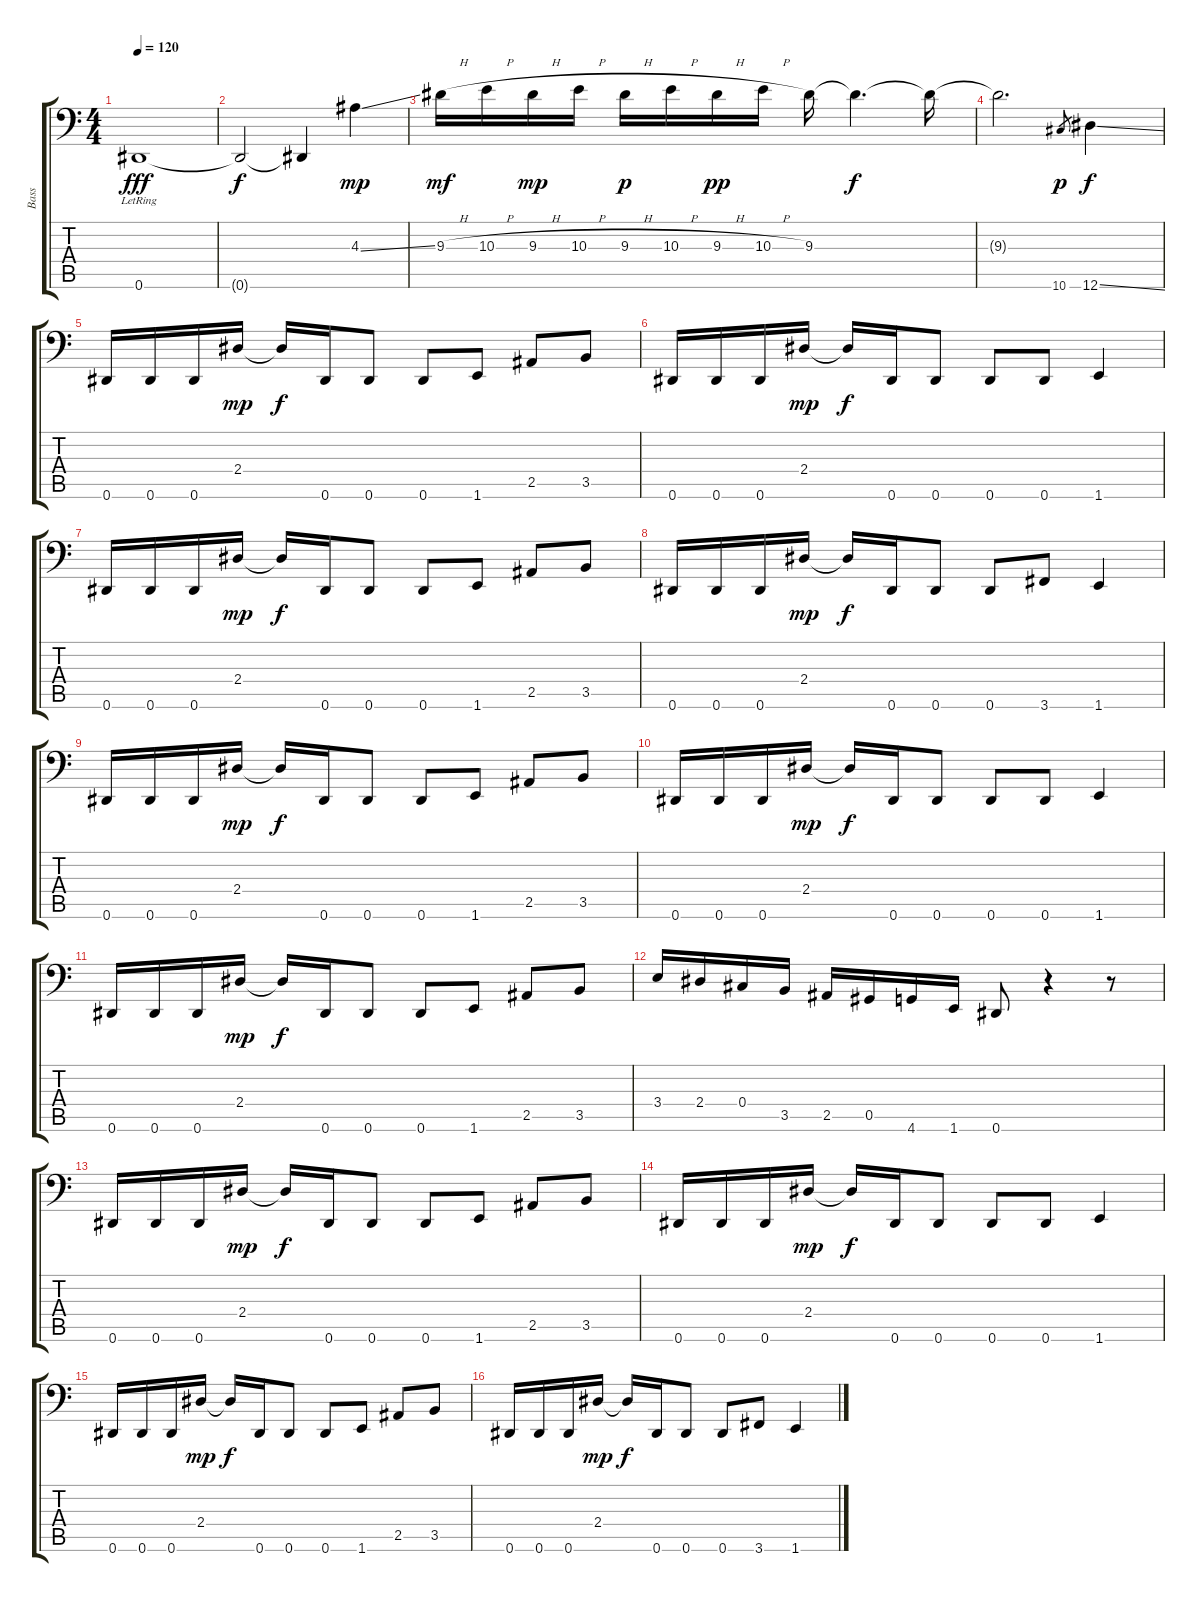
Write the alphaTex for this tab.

\track ("Bass" "Bass") {instrument electricbasspick}
\staff {score tabs}
\tuning (Eb3 Bb2 Gb2 Db2 Ab1 Eb1) {hide}
\ts (4 4)
\tempo 120
\clef f4
\ks c
0.6{lr}.1{dy fff instrument electricbasspick} |
0.6{t}.2{dy f} 0.6{t}.4 4.3{ss}.4{dy mp} |
9.3{h}.16{dy mf} 10.3{h}.16 9.3{h}.16{dy mp} 10.3{h}.16 9.3{h}.16{dy p} 10.3{h}.16 9.3{h}.16{dy pp} 10.3{h}.16 9.3.16 9.3{t}.4{d dy f} 9.3{t}.16 |
9.3{t}.2{d} 10.6.8{gr dy p} 12.6{ss}.4{dy f} |
0.6.16 0.6.16 0.6.16 2.4.16{dy mp} 2.4{t}.16{dy f} 0.6.16 0.6.8 0.6.8 1.6.8 2.5.8 3.5.8 |
0.6.16 0.6.16 0.6.16 2.4.16{dy mp} 2.4{t}.16{dy f} 0.6.16 0.6.8 0.6.8 0.6.8 1.6.4 |
0.6.16 0.6.16 0.6.16 2.4.16{dy mp} 2.4{t}.16{dy f} 0.6.16 0.6.8 0.6.8 1.6.8 2.5.8 3.5.8 |
0.6.16 0.6.16 0.6.16 2.4.16{dy mp} 2.4{t}.16{dy f} 0.6.16 0.6.8 0.6.8 3.6.8 1.6.4 |
0.6.16 0.6.16 0.6.16 2.4.16{dy mp} 2.4{t}.16{dy f} 0.6.16 0.6.8 0.6.8 1.6.8 2.5.8 3.5.8 |
0.6.16 0.6.16 0.6.16 2.4.16{dy mp} 2.4{t}.16{dy f} 0.6.16 0.6.8 0.6.8 0.6.8 1.6.4 |
0.6.16 0.6.16 0.6.16 2.4.16{dy mp} 2.4{t}.16{dy f} 0.6.16 0.6.8 0.6.8 1.6.8 2.5.8 3.5.8 |
3.4.16 2.4.16 0.4.16 3.5.16 2.5.16 0.5.16 4.6.16 1.6.16 0.6.8 r.4 r.8 |
0.6.16 0.6.16 0.6.16 2.4.16{dy mp} 2.4{t}.16{dy f} 0.6.16 0.6.8 0.6.8 1.6.8 2.5.8 3.5.8 |
0.6.16 0.6.16 0.6.16 2.4.16{dy mp} 2.4{t}.16{dy f} 0.6.16 0.6.8 0.6.8 0.6.8 1.6.4 |
0.6.16 0.6.16 0.6.16 2.4.16{dy mp} 2.4{t}.16{dy f} 0.6.16 0.6.8 0.6.8 1.6.8 2.5.8 3.5.8 |
0.6.16 0.6.16 0.6.16 2.4.16{dy mp} 2.4{t}.16{dy f} 0.6.16 0.6.8 0.6.8 3.6.8 1.6.4
